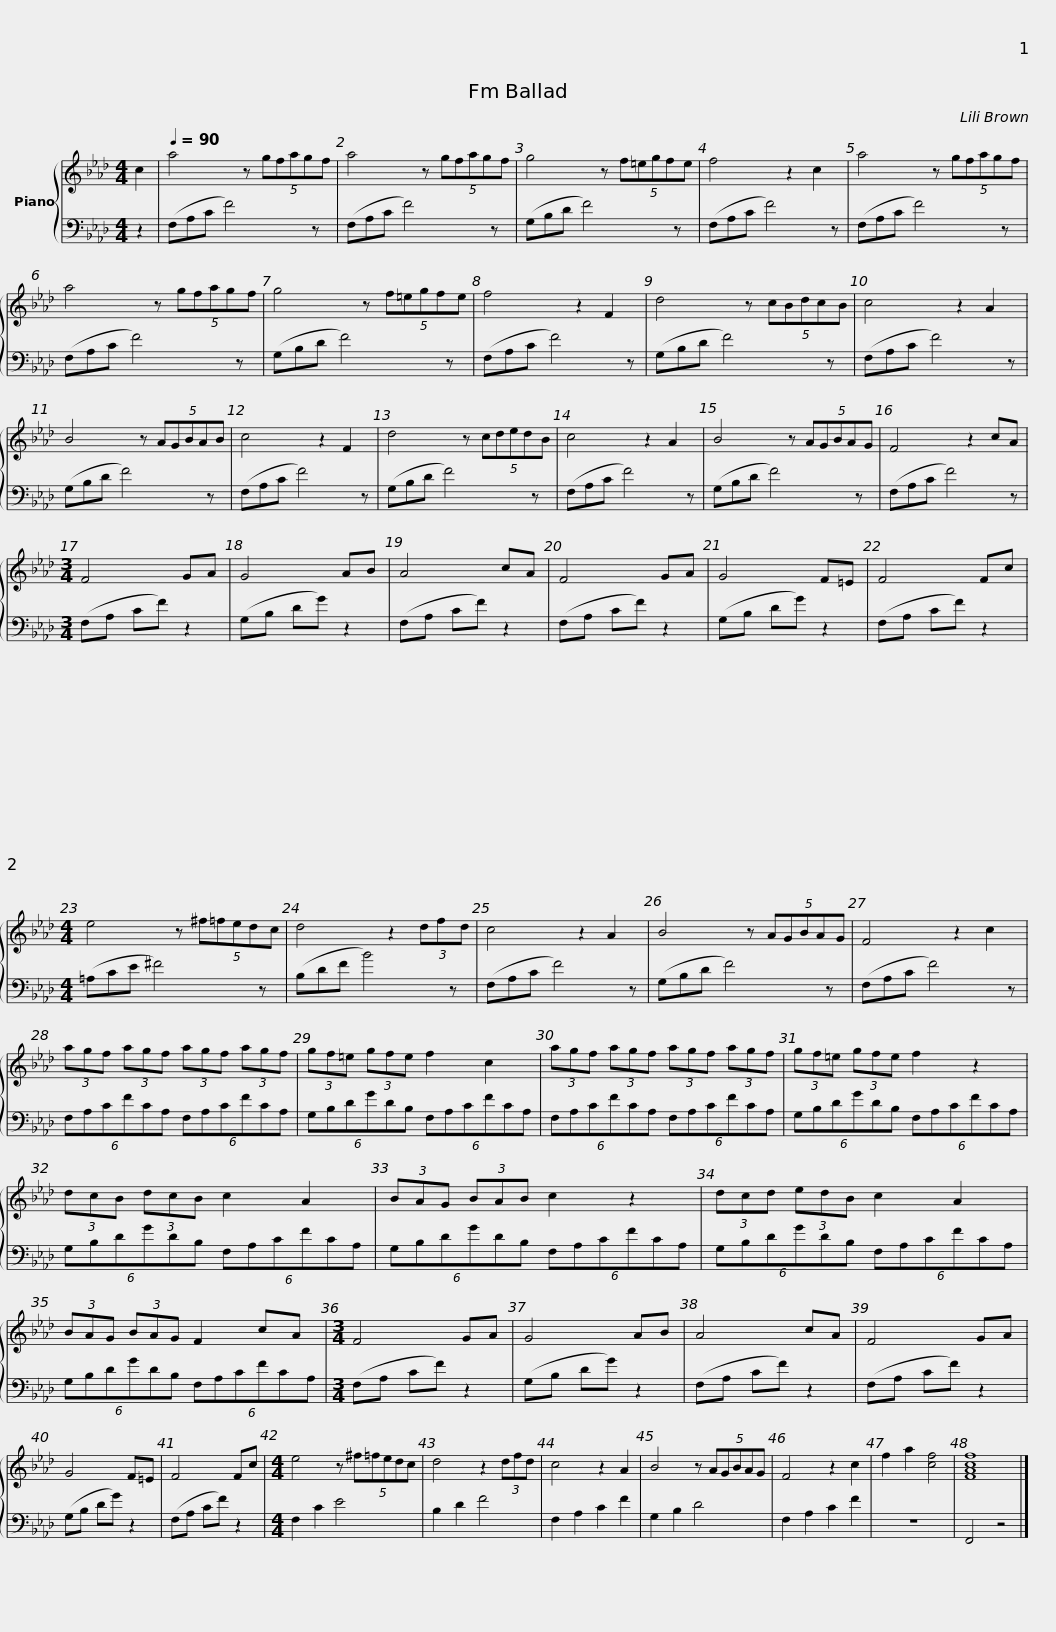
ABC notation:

X:1
%%score { 1 | 2 }
L:1/8
M:4/4
I:linebreak $
K:Ab
V:1 treble
V:2 bass
V:1
 c2 |[Q:1/4=90] a4 z (5:3:5gfagf | a4 z (5:3:5gfagf | g4 z (5:3:5f=egfe | f4 z2 c2 |$ %5
 a4 z (5:3:5gfagf | a4 z (5:3:5gfagf | g4 z (5:3:5f=egfe | f4 z2 F2 |$ d4 z (5:3:5cBdcB | %10
 c4 z2 A2 | B4 z (5:3:5AGBAB | c4 z2 F2 |$ d4 z (5:3:5cdedB | c4 z2 A2 | %15
 B4 z (5:3:5AGBAG | F4 z2 cA |$[M:3/4] F4 GA | G4 AB | A4 cA | %20
 F4 GA | G4 F=E | F4 Fc |$[M:4/4] e4 z (5:3:5^f=fedc | d4 z2 (3dfd | %25
 c4 z2 A2 | B4 z (5:3:5AGBAG |$ F4 z2 c2 | (3agf (3agf (3agf (3agf | (3gf=e (3gfe f2 c2 |$ %30
 (3agf (3agf (3agf (3agf | (3gf=e (3gfe f2 z2 | (3dcB (3dcB c2 A2 |$ (3BAG (3BAB c2 z2 | (3dcd (3edB c2 A2 | %35
 (3BAG (3BAG F2 cA |$[M:3/4] F4 GA | G4 AB | A4 cA | F4 GA | %40
 G4 F=E | F4 Fc |$[M:4/4] e4 z (5:3:5^f=fedc | d4 z2 (3dfd | c4 z2 A2 | %45
 B4 z (5:3:5AGBAG | F4 z2 c2 | f2 a2 [cf]4 | [FAcf]8 |] %49
V:2
 z2 | (F,A,C F4) z | (F,A,C F4) z | (G,B,D F4) z | (F,A,C F4) z |$ %5
 (F,A,C F4) z | (F,A,C F4) z | (G,B,D F4) z | (F,A,C F4) z |$ (G,B,D F4) z | %10
 (F,A,C F4) z | (G,B,D F4) z | (F,A,C F4) z |$ (G,B,D F4) z | (F,A,C F4) z | %15
 (G,B,D F4) z | (F,A,C F4) z |$[M:3/4] (F,A, CF) z2 | (G,B, DG) z2 | (F,A, CF) z2 | %20
 (F,A, CF) z2 | (G,B, DG) z2 | (F,A, CF) z2 |$[M:4/4] (=A,CE ^F4) z | (B,DF B4) z | %25
 (F,A,C F4) z | (G,B,D F4) z |$ (F,A,C F4) z | (6:4:6F,A,CFCA, (6:4:6F,A,CFCA, | (6:4:6G,B,DGDB, (6:4:6F,A,CFCA, |$ %30
 (6:4:6F,A,CFCA, (6:4:6F,A,CFCA, | (6:4:6G,B,DGDB, (6:4:6F,A,CFCA, | (6:4:6G,B,DGDB, (6:4:6F,A,CFCA, |$ (6:4:6G,B,DGDB, (6:4:6F,A,CFCA, | (6:4:6G,B,DGDB, (6:4:6F,A,CFCA, | %35
 (6:4:6G,B,DGDB, (6:4:6F,A,CFCA, |$[M:3/4] (F,A, CF) z2 | (G,B, DG) z2 | (F,A, CF) z2 | (F,A, CF) z2 | %40
 (G,B, DG) z2 | (F,A, CF) z2 |$[M:4/4] F,2 C2 E4 | B,2 D2 F4 | F,2 A,2 C2 F2 | %45
 G,2 B,2 D4 | F,2 A,2 C2 F2 | z8 | F,,4 z4 |] %49
